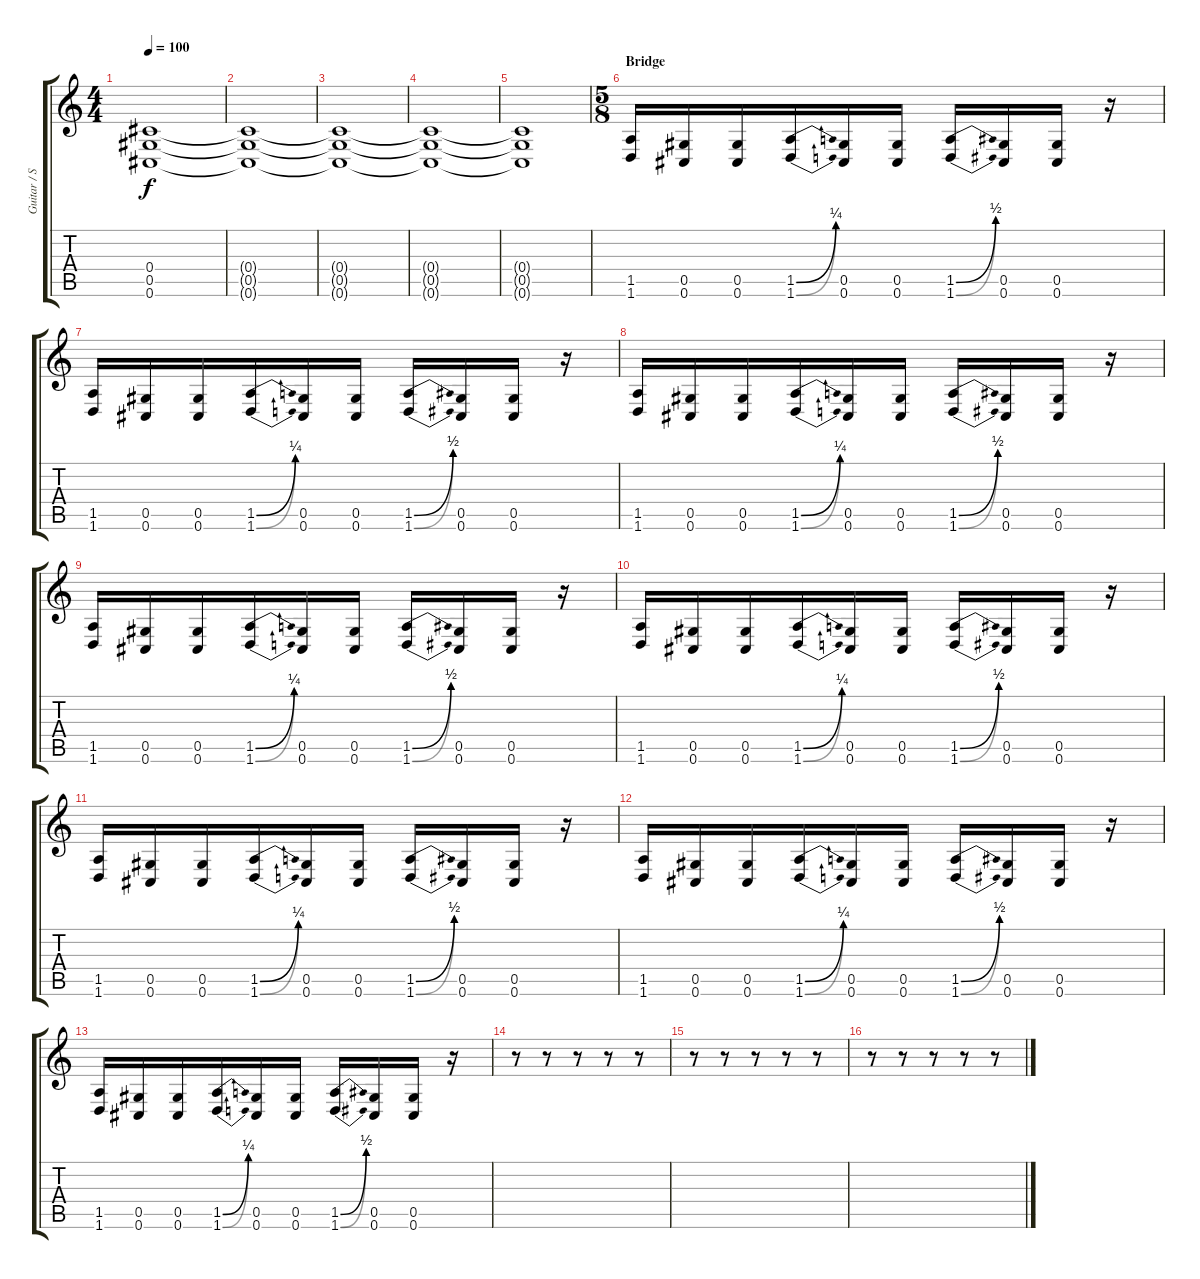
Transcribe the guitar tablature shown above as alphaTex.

\track ("Guitar / Stef Carpenter" "Guitar / S") {instrument distortionguitar}
\staff {score tabs}
\tuning (Eb4 Bb3 Gb3 Db3 Ab2 Db2) {hide}
\ts (4 4)
\tempo 100
\clef g2
\ks c
(0.4{t} 0.5{t} 0.6{t}).1{dy f} |
(0.4{t} 0.5{t} 0.6{t}).1 |
(0.4{t} 0.5{t} 0.6{t}).1 |
(0.4{t} 0.5{t} 0.6{t}).1 |
(0.4{t} 0.5{t} 0.6{t}).1 |
\ts (5 8)
\section ("" "Bridge")
(1.5 1.6).16 (0.5 0.6).16 (0.5 0.6).16 (1.5{be (bend 0 0 60 1)} 1.6{be (bend 0 0 60 1)}).16 (0.5 0.6).16 (0.5 0.6).16 (1.5{be (bend 0 0 60 2)} 1.6{be (bend 0 0 60 2)}).16 (0.5 0.6).16 (0.5 0.6).16 r.16 |
(1.5 1.6).16 (0.5 0.6).16 (0.5 0.6).16 (1.5{be (bend 0 0 60 1)} 1.6{be (bend 0 0 60 1)}).16 (0.5 0.6).16 (0.5 0.6).16 (1.5{be (bend 0 0 60 2)} 1.6{be (bend 0 0 60 2)}).16 (0.5 0.6).16 (0.5 0.6).16 r.16 |
(1.5 1.6).16 (0.5 0.6).16 (0.5 0.6).16 (1.5{be (bend 0 0 60 1)} 1.6{be (bend 0 0 60 1)}).16 (0.5 0.6).16 (0.5 0.6).16 (1.5{be (bend 0 0 60 2)} 1.6{be (bend 0 0 60 2)}).16 (0.5 0.6).16 (0.5 0.6).16 r.16 |
(1.5 1.6).16 (0.5 0.6).16 (0.5 0.6).16 (1.5{be (bend 0 0 60 1)} 1.6{be (bend 0 0 60 1)}).16 (0.5 0.6).16 (0.5 0.6).16 (1.5{be (bend 0 0 60 2)} 1.6{be (bend 0 0 60 2)}).16 (0.5 0.6).16 (0.5 0.6).16 r.16 |
(1.5 1.6).16 (0.5 0.6).16 (0.5 0.6).16 (1.5{be (bend 0 0 60 1)} 1.6{be (bend 0 0 60 1)}).16 (0.5 0.6).16 (0.5 0.6).16 (1.5{be (bend 0 0 60 2)} 1.6{be (bend 0 0 60 2)}).16 (0.5 0.6).16 (0.5 0.6).16 r.16 |
(1.5 1.6).16 (0.5 0.6).16 (0.5 0.6).16 (1.5{be (bend 0 0 60 1)} 1.6{be (bend 0 0 60 1)}).16 (0.5 0.6).16 (0.5 0.6).16 (1.5{be (bend 0 0 60 2)} 1.6{be (bend 0 0 60 2)}).16 (0.5 0.6).16 (0.5 0.6).16 r.16 |
(1.5 1.6).16 (0.5 0.6).16 (0.5 0.6).16 (1.5{be (bend 0 0 60 1)} 1.6{be (bend 0 0 60 1)}).16 (0.5 0.6).16 (0.5 0.6).16 (1.5{be (bend 0 0 60 2)} 1.6{be (bend 0 0 60 2)}).16 (0.5 0.6).16 (0.5 0.6).16 r.16 |
(1.5 1.6).16 (0.5 0.6).16 (0.5 0.6).16 (1.5{be (bend 0 0 60 1)} 1.6{be (bend 0 0 60 1)}).16 (0.5 0.6).16 (0.5 0.6).16 (1.5{be (bend 0 0 60 2)} 1.6{be (bend 0 0 60 2)}).16 (0.5 0.6).16 (0.5 0.6).16 r.16 |
r.8 r.8 r.8 r.8 r.8 |
r.8 r.8 r.8 r.8 r.8 |
r.8 r.8 r.8 r.8 r.8
